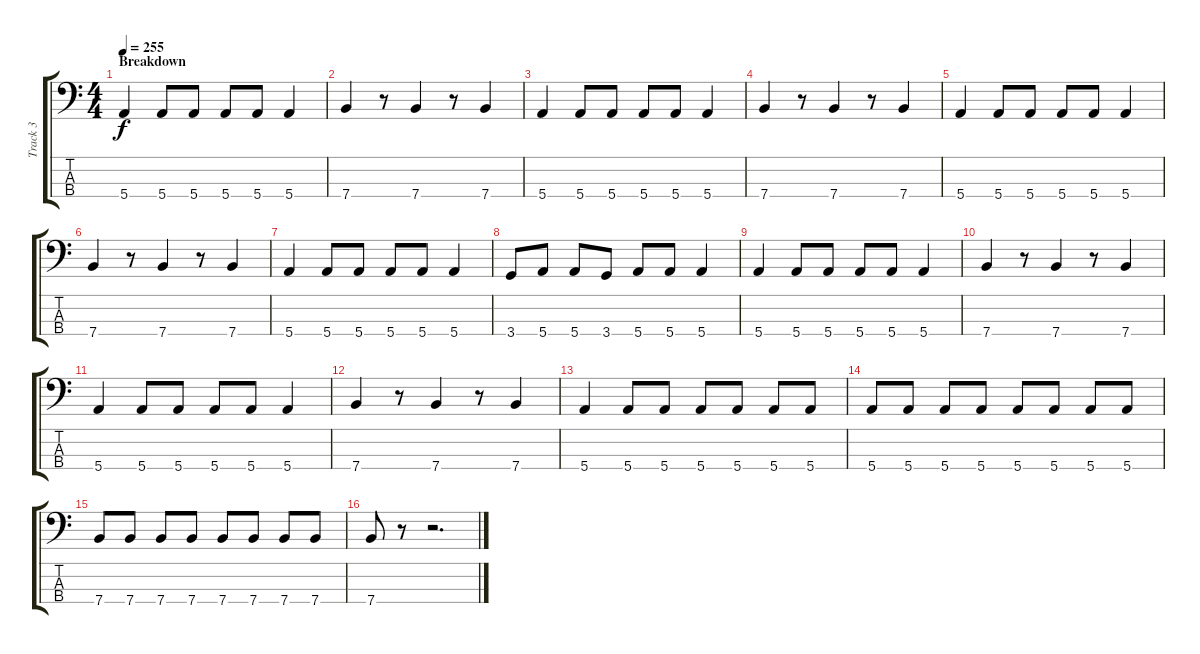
\track ("Track 3" "Track 3") {instrument electricbasspick}
\staff {score tabs}
\tuning (G2 D2 A1 E1) {hide}
\ts (4 4)
\section ("" "Breakdown")
\tempo 255
\clef f4
\ks c
5.4.4{dy f} 5.4.8 5.4.8 5.4.8 5.4.8 5.4.4 |
7.4.4 r.8 7.4.4 r.8 7.4.4 |
5.4.4 5.4.8 5.4.8 5.4.8 5.4.8 5.4.4 |
7.4.4 r.8 7.4.4 r.8 7.4.4 |
5.4.4 5.4.8 5.4.8 5.4.8 5.4.8 5.4.4 |
7.4.4 r.8 7.4.4 r.8 7.4.4 |
5.4.4 5.4.8 5.4.8 5.4.8 5.4.8 5.4.4 |
3.4.8 5.4.8 5.4.8 3.4.8 5.4.8 5.4.8 5.4.4 |
5.4.4 5.4.8 5.4.8 5.4.8 5.4.8 5.4.4 |
7.4.4 r.8 7.4.4 r.8 7.4.4 |
5.4.4 5.4.8 5.4.8 5.4.8 5.4.8 5.4.4 |
7.4.4 r.8 7.4.4 r.8 7.4.4 |
5.4.4 5.4.8 5.4.8 5.4.8 5.4.8 5.4.8 5.4.8 |
5.4.8 5.4.8 5.4.8 5.4.8 5.4.8 5.4.8 5.4.8 5.4.8 |
7.4.8 7.4.8 7.4.8 7.4.8 7.4.8 7.4.8 7.4.8 7.4.8 |
7.4.8 r.8 r.2{d}
